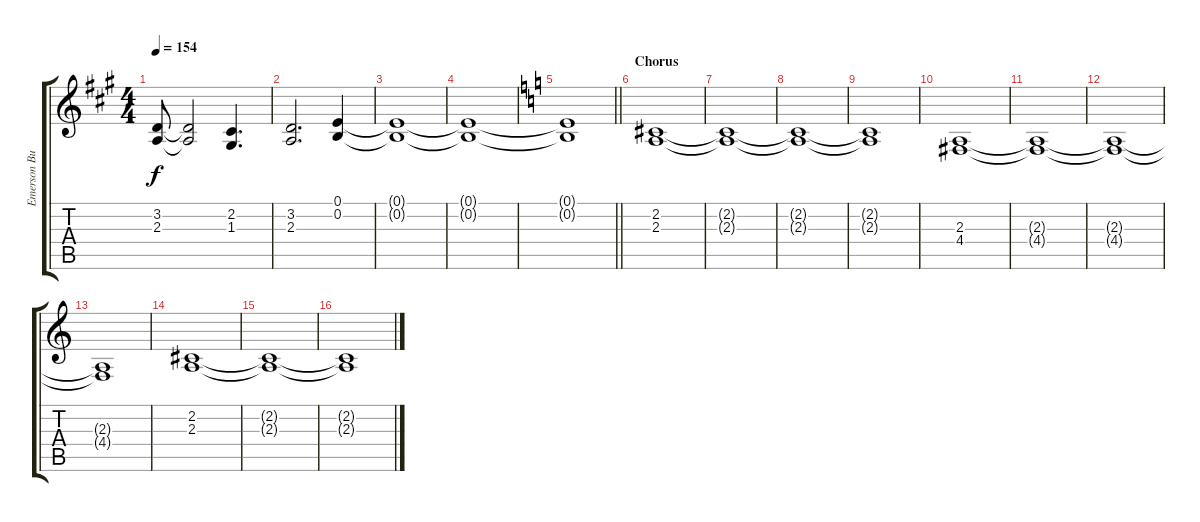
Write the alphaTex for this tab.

\track ("Emerson Burton (Keyboard)" "Emerson Bu") {instrument pad2warm}
\staff {score tabs}
\tuning (E4 B3 G3 D3 A2 E2) {hide}
\ts (4 4)
\tempo 154
\clef g2
\ks a
(3.2{t} 2.3{t}).8{dy f} (3.2{t} 2.3{t}).2 (2.2 1.3).4{d} |
(3.2 2.3).2{d} (0.1 0.2).4 |
(0.1{t} 0.2{t}).1 |
(0.1{t} 0.2{t}).1 |
\barLineRight lightlight
\ks c
(0.1{t} 0.2{t}).1 |
\section ("" "Chorus")
(2.2 2.3).1 |
(2.2{t} 2.3{t}).1 |
(2.2{t} 2.3{t}).1 |
(2.2{t} 2.3{t}).1 |
(2.3 4.4).1 |
(2.3{t} 4.4{t}).1 |
(2.3{t} 4.4{t}).1 |
(2.3{t} 4.4{t}).1 |
(2.2 2.3).1 |
(2.2{t} 2.3{t}).1 |
(2.2{t} 2.3{t}).1
